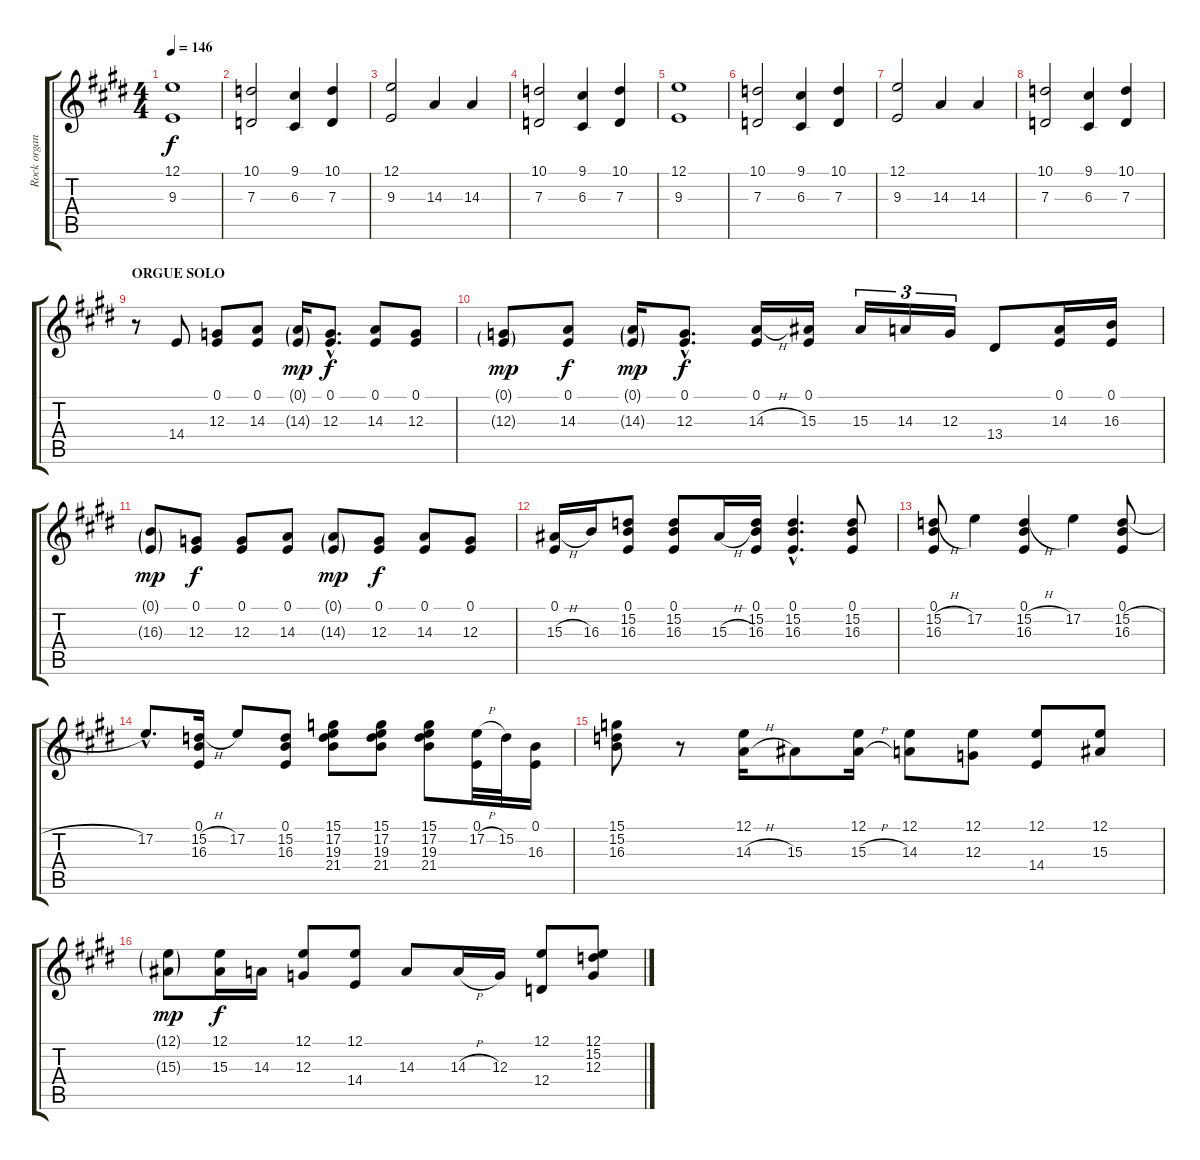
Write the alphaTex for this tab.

\track ("Rock organ" "Rock organ") {instrument drawbarorgan}
\staff {score tabs}
\tuning (E4 B3 G3 D3 A2 E2) {hide}
\ts (4 4)
\tempo 146
\clef g2
\ks e
(12.1 9.3).1{dy f} |
(10.1 7.3).2 (9.1 6.3).4 (10.1 7.3).4 |
(12.1 9.3).2 14.3.4 14.3.4 |
(10.1 7.3).2 (9.1 6.3).4 (10.1 7.3).4 |
(12.1 9.3).1 |
(10.1 7.3).2 (9.1 6.3).4 (10.1 7.3).4 |
(12.1 9.3).2 14.3.4 14.3.4 |
(10.1 7.3).2 (9.1 6.3).4 (10.1 7.3).4 |
\section ("" "ORGUE SOLO")
r.8{volume 9} 14.4.8 (0.1 12.3).8 (0.1 14.3).8 (0.1{g} 14.3{g}).16{dy mp} (0.1{hac} 12.3{hac}).8{d dy f} (0.1 14.3).8 (0.1 12.3).8 |
(0.1{g} 12.3{g}).8{dy mp} (0.1 14.3).8{dy f} (0.1{g} 14.3{g}).16{dy mp} (0.1{hac} 12.3{hac}).8{d dy f} (0.1 14.3{h}).16 (0.1 15.3).16 15.3.16{tu (3 2)} 14.3.16{tu (3 2)} 12.3.16{tu (3 2)} 13.4.8 (0.1 14.3).16 (0.1 16.3).16 |
(0.1{g} 16.3{g}).8{dy mp} (0.1 12.3).8{dy f} (0.1 12.3).8 (0.1 14.3).8 (0.1{g} 14.3{g}).8{dy mp} (0.1 12.3).8{dy f} (0.1 14.3).8 (0.1 12.3).8 |
(0.1 15.3{h}).16 16.3.16 (0.1 15.2 16.3).8 (0.1 15.2 16.3).8 15.3{h}.16 (0.1 15.2 16.3).16 (0.1{hac} 15.2{hac} 16.3{hac}).4{d} (0.1 15.2 16.3).8 |
(0.1 15.2{h} 16.3).8 17.2.4 (0.1 15.2{h} 16.3).4 17.2.4 (0.1 15.2{h} 16.3).8 |
17.2{hac}.8{d} (0.1 15.2{h} 16.3).16 17.2.8 (0.1 15.2 16.3).8 (15.1 17.2 19.3 21.4).8 (15.1 17.2 19.3 21.4).8 (15.1 17.2 19.3 21.4).8 (0.1 17.2{h}).32 15.2.32 (0.1 16.3).16 |
(15.1 15.2 16.3).8 r.8 (12.1 14.3{h}).16 15.3.8 (12.1 15.3{h}).16 (12.1 14.3).8 (12.1 12.3).8 (12.1 14.4).8 (12.1 15.3).8 |
(12.1{g} 15.3{g}).8{dy mp} (12.1 15.3).16{dy f} 14.3.16 (12.1 12.3).8 (12.1 14.4).8 14.3.8 14.3{h}.16 12.3.16 (12.1 12.4).8 (12.1 15.2 12.3).8
